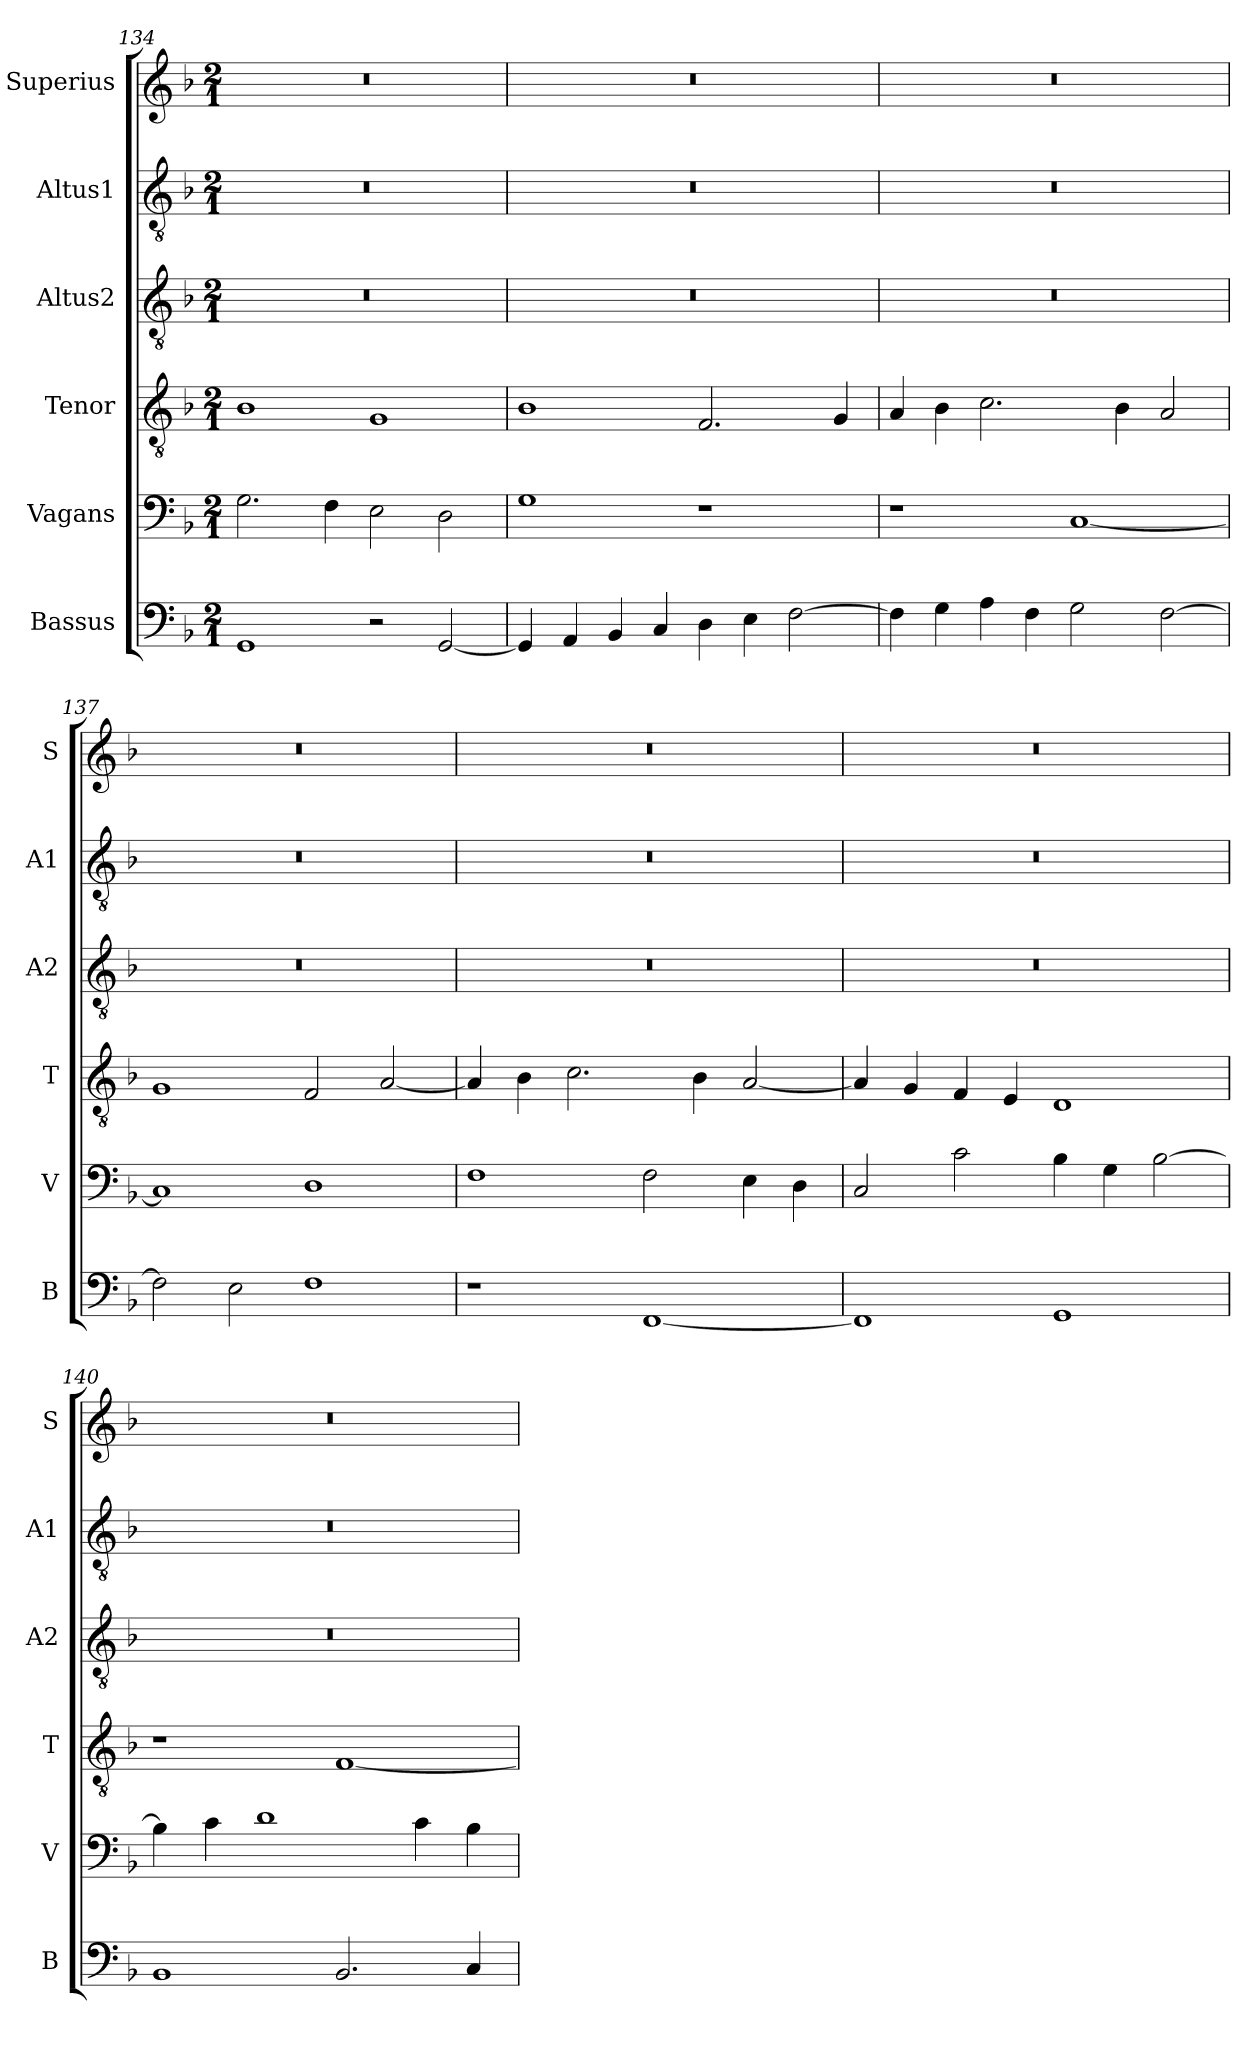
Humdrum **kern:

**kern	**kern	**kern	**kern	**kern	**kern
*part6	*part5	*part4	*part3	*part2	*part1
*staff6	*staff5	*staff4	*staff3	*staff2	*staff1
*I"Bassus	*I"Vagans	*I"Tenor	*I"Altus2	*I"Altus1	*I"Superius
*I'B	*I'V	*I'T	*I'A2	*I'A1	*I'S
*clefF4	*clefF4	*clefGv2	*clefGv2	*clefGv2	*clefG2
*k[b-]	*k[b-]	*k[b-]	*k[b-]	*k[b-]	*k[b-]
*M2/1	*M2/1	*M2/1	*M2/1	*M2/1	*M2/1
=134	=134	=134	=134	=134	=134
1GG	2.G\	1B-	0r	0r	0r
.	4F\	.	.	.	.
2r	2E\	1G	.	.	.
[2GG/	2D\	.	.	.	.
=135	=135	=135	=135	=135	=135
4GG/]	1G	1B-	0r	0r	0r
4AA/	.	.	.	.	.
4BB-/	.	.	.	.	.
4C/	.	.	.	.	.
4D\	1r	2.F/	.	.	.
4E\	.	.	.	.	.
[2F\	.	.	.	.	.
.	.	4G/	.	.	.
=136	=136	=136	=136	=136	=136
4F\]	1r	4A/	0r	0r	0r
4G\	.	4B-\	.	.	.
4A\	.	2.c\	.	.	.
4F\	.	.	.	.	.
2G\	[1C	.	.	.	.
.	.	4B-\	.	.	.
[2F\	.	2A/	.	.	.
=137	=137	=137	=137	=137	=137
2F\]	1C]	1G	0r	0r	0r
2E\	.	.	.	.	.
1F	1D	2F/	.	.	.
.	.	[2A/	.	.	.
=138	=138	=138	=138	=138	=138
1r	1F	4A/]	0r	0r	0r
.	.	4B-\	.	.	.
.	.	2.c\	.	.	.
[1FF	2F\	.	.	.	.
.	.	4B-\	.	.	.
.	4E\	[2A/	.	.	.
.	4D\	.	.	.	.
=139	=139	=139	=139	=139	=139
1FF]	2C/	4A/]	0r	0r	0r
.	.	4G/	.	.	.
.	2c\	4F/	.	.	.
.	.	4E/	.	.	.
1GG	4B-\	1D	.	.	.
.	4G\	.	.	.	.
.	[2B-\	.	.	.	.
=140	=140	=140	=140	=140	=140
1BB-	4B-\]	1r	0r	0r	0r
.	4c\	.	.	.	.
.	1d	.	.	.	.
2.BB-/	.	[1F	.	.	.
.	4c\	.	.	.	.
4C/	4B-\	.	.	.	.
=	=	=	=	=	=
*-	*-	*-	*-	*-	*-
